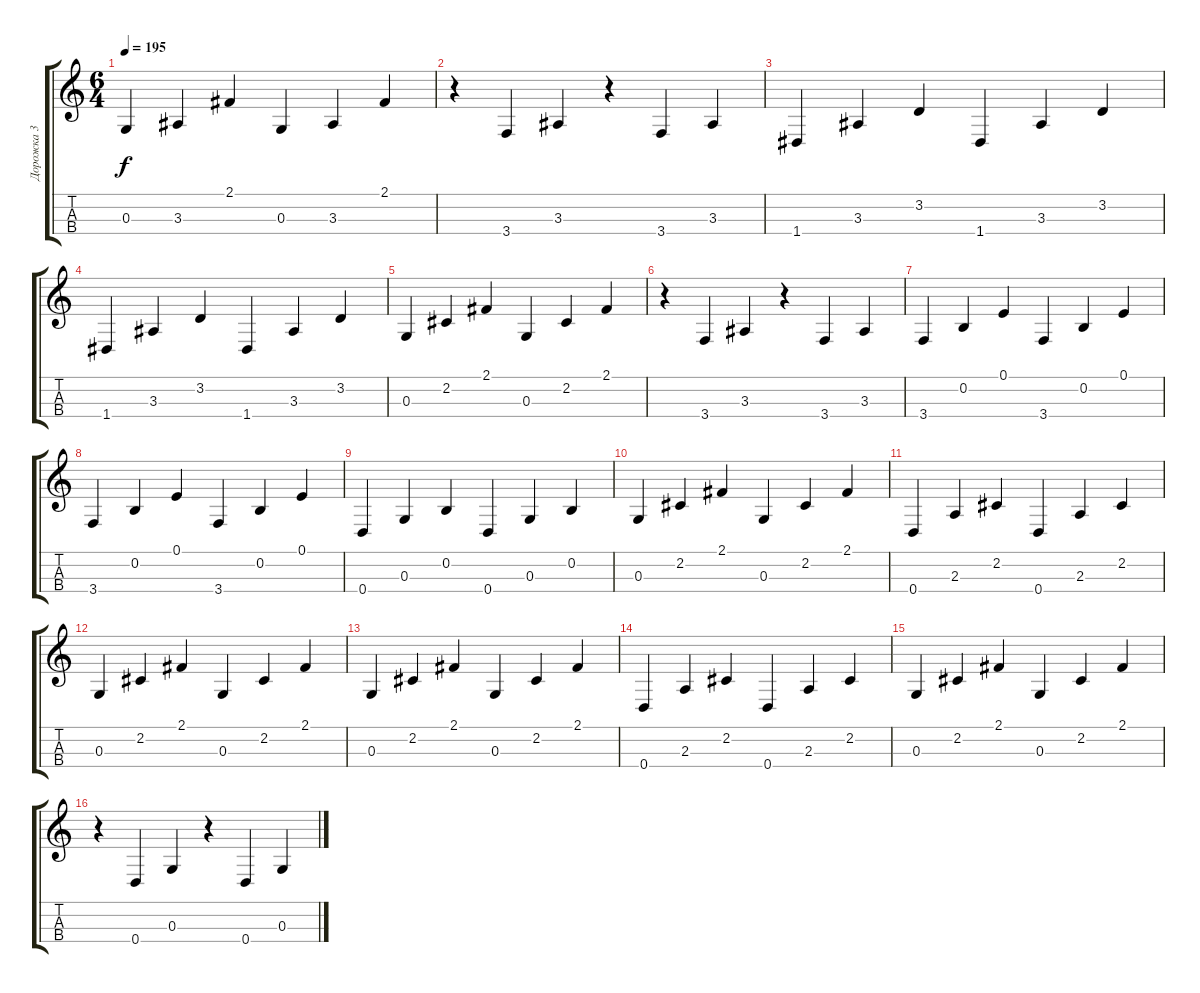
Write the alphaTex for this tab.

\track ("Дорожка 3" "Дорожка 3") {mute instrument acousticgrandpiano}
\staff {score tabs}
\tuning (E4 B3 G3 D3) {hide}
\ts (6 4)
\tempo 195
\clef g2
\ks c
0.3.4{dy f} 3.3.4 2.1.4 0.3.4 3.3.4 2.1.4 |
r.4 3.4.4 3.3.4 r.4 3.4.4 3.3.4 |
1.4.4 3.3.4 3.2.4 1.4.4 3.3.4 3.2.4 |
1.4.4 3.3.4 3.2.4 1.4.4 3.3.4 3.2.4 |
0.3.4 2.2.4 2.1.4 0.3.4 2.2.4 2.1.4 |
r.4 3.4.4 3.3.4 r.4 3.4.4 3.3.4 |
3.4.4 0.2.4 0.1.4 3.4.4 0.2.4 0.1.4 |
3.4.4 0.2.4 0.1.4 3.4.4 0.2.4 0.1.4 |
0.4.4 0.3.4 0.2.4 0.4.4 0.3.4 0.2.4 |
0.3.4 2.2.4 2.1.4 0.3.4 2.2.4 2.1.4 |
0.4.4 2.3.4 2.2.4 0.4.4 2.3.4 2.2.4 |
0.3.4 2.2.4 2.1.4 0.3.4 2.2.4 2.1.4 |
0.3.4 2.2.4 2.1.4 0.3.4 2.2.4 2.1.4 |
0.4.4 2.3.4 2.2.4 0.4.4 2.3.4 2.2.4 |
0.3.4 2.2.4 2.1.4 0.3.4 2.2.4 2.1.4 |
r.4 0.4.4 0.3.4 r.4 0.4.4 0.3.4
